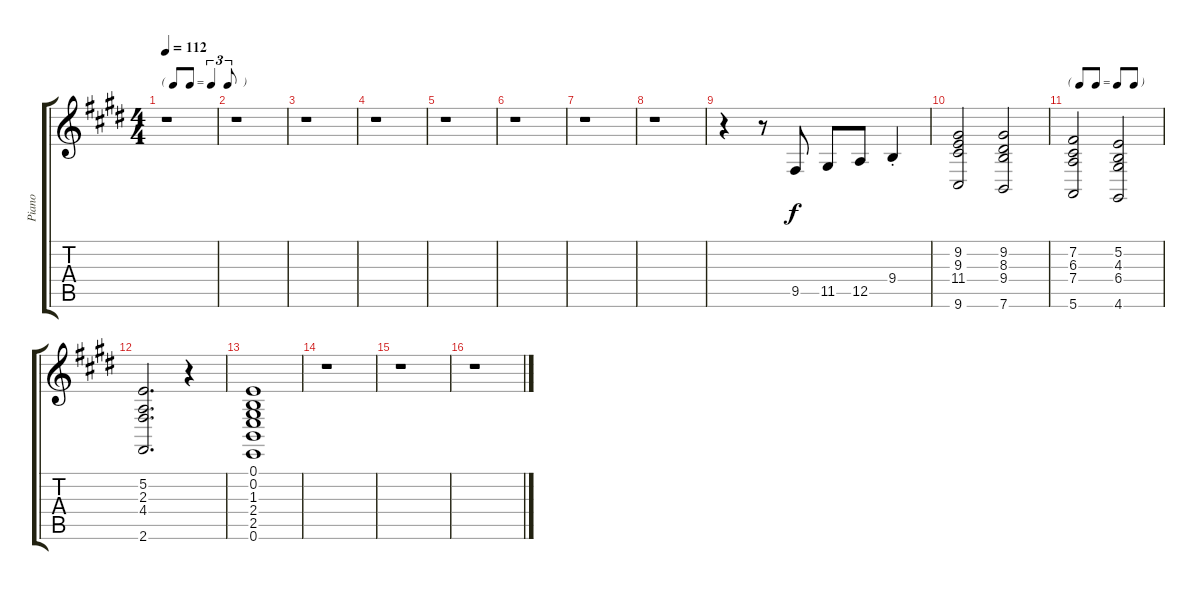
\track ("Piano" "Piano") {instrument acousticgrandpiano}
\staff {score tabs}
\tuning (E4 B3 G3 D3 A2 E2) {hide}
\ts (4 4)
\tf triplet8th
\tempo 112
\clef g2
\ks c#minor
r.1{dy f} |
r.1 |
\ks e
r.1 |
\ks c#minor
r.1 |
r.1 |
r.1 |
\ks e
r.1 |
\ks c#minor
r.1 |
r.4 r.8 9.5.8 11.5.8 12.5.8 9.4{st}.4 |
\ks e
(9.2 9.3 11.4 9.6).2 (9.2 8.3 9.4 7.6).2 |
\tf none
\ks c#minor
(7.2 6.3 7.4 5.6).2 (5.2 4.3 6.4 4.6).2 |
(5.2 2.3 4.4 2.6).2{d} r.4 |
(0.1 0.2 1.3 2.4 2.5 0.6).1 |
r.1 |
r.1 |
r.1
